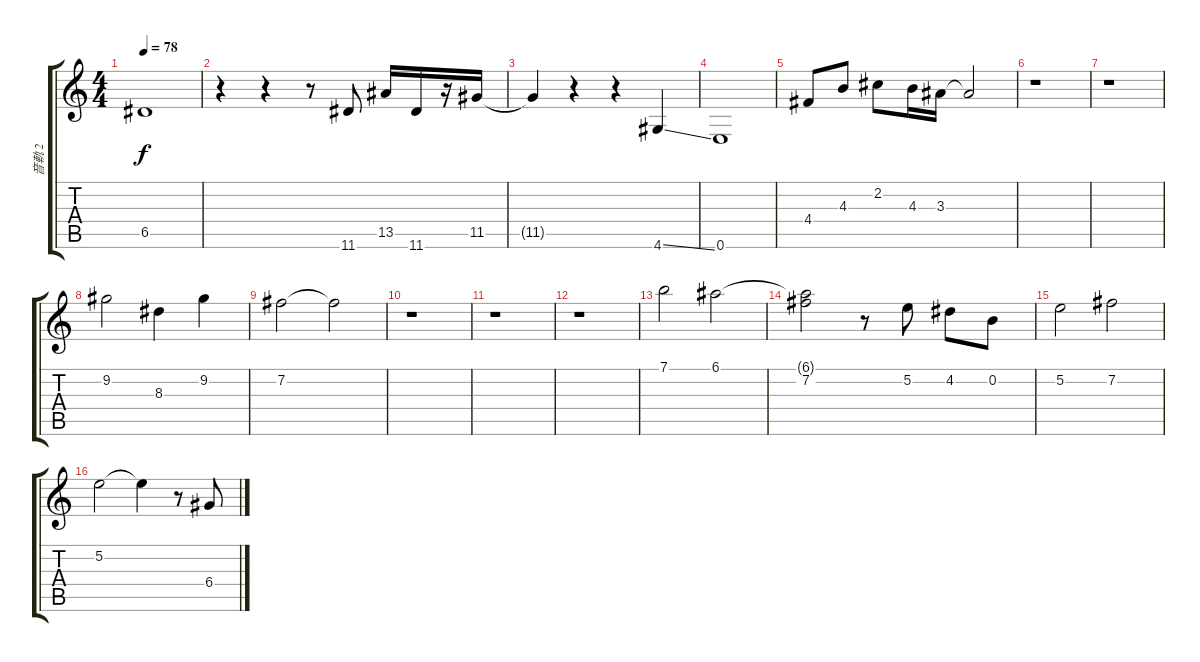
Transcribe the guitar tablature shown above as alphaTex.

\track ("音軌 2" "音軌 2") {instrument distortionguitar}
\staff {score tabs}
\tuning (E4 B3 G3 D3 A2 E2) {hide}
\ts (4 4)
\tempo 78
\clef g2
\ks c
6.5.1{dy f} |
r.4 r.4 r.8 11.6.8 13.5.16 11.6.16 r.16 11.5.16 |
11.5{t}.4 r.4 r.4 4.6{ss}.4 |
0.6.1 |
4.4.8 4.3.8 2.2.8 4.3.16 3.3.16 3.3{t}.2 |
r.1 |
r.1 |
9.2.2 8.3.4 9.2.4 |
7.2.2 7.2{t}.2 |
r.1 |
r.1 |
r.1 |
7.1.2 6.1.2 |
(6.1{t} 7.2).2 r.8 5.2.8 4.2.8 0.2.8 |
5.2.2 7.2.2 |
5.2.2 5.2{t}.4 r.8 6.4.8
